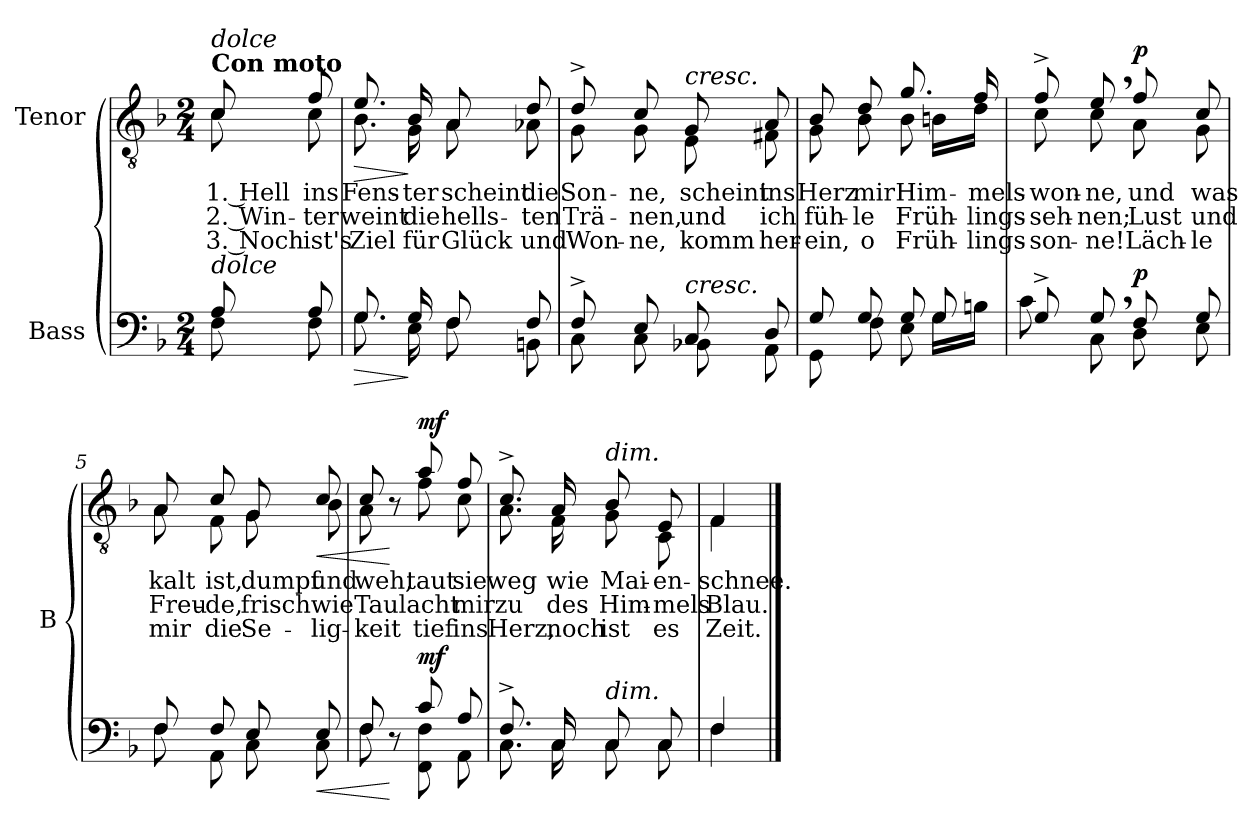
**kern	**dynam	**kern	**text	**text	**text	**dynam
*part2	*part2	*part1	*part1	*part1	*part1	*part1
*staff2	*staff2	*staff1	*staff1	*staff1	*staff1	*staff1
*I"Bass	*	*I"Tenor	*	*	*	*
*I'B	*	*	*	*	*	*
*clefF4	*	*clefGv2	*	*	*	*
*k[b-]	*	*k[b-]	*	*	*	*
*M2/4	*	*M2/4	*	*	*	*
=	=	=	=	=	=	=
*^	*	*^	*	*	*	*
!	!	!	!LO:TX:a:B:t=Con moto	!	!	!	!	!
!	!	!	!LO:TX:a:i:t=dolce	!	!	!	!	!
!LO:TX:a:i:t=dolce	!	!	!	!	!	!	!	!
8A/	8F\	.	8c/	8c\	1. Hell	2. Win-	3. Noch	.
8A/	8F\	.	8f/	8c\	ins	-ter	ist's	.
=1	=1	=1	=1	=1	=1	=1	=1	=1
!	!	!LO:HP:b	!	!	!	!	!	!LO:HP:b
8.G/	8.G\	>	8.e/	8.B-\	Fens-	weint	Ziel	>
16G/	16E\	]	16B-/	16G\	-ter	die	für	]
8F/	8F\	.	8A/	8A\	scheint	hells-	Glück	.
8F/	8BBn\	.	8d/	8A-X\	die	-ten	und	.
=2	=2	=2	=2	=2	=2	=2	=2	=2
8F^/	8C\	.	8d^/	8G\	Son-	Trä-	Won-	.
8E/	8C\	.	8c/	8G\	-ne,	-nen,	-ne,	.
!	!	!	!LO:TX:a:i:t=cresc.	!	!	!	!	!
!LO:TX:a:i:t=cresc.	!	!	!	!	!	!	!	!
8C/	8BB-X\	.	8G/	8E\	scheint	und	komm	.
8D/	8AA\	.	8A/	8F#X\	ins	ich	her-	.
!!LO:LB:g=z	!!
=3	=3	=3	=3	=3	=3	=3	=3	=3
8G/	8GG\	.	8B-/	8G\	Herz	füh-	-ein,	.
8G/	8F\	.	8d/	8B-\	mir	-le	o	.
8G/	8E\	.	8.g/	8B-\	Him-	Früh-	Früh-	.
8G/	16G\LL	.	.	16Bn\LL	.	.	.	.
.	16Bn\JJ	.	16f/	16d\JJ	-mels-	-lings-	-lings-	.
=4	=4	=4	=4	=4	=4	=4	=4	=4
8G^/	8c\	.	8f^/	8c\	-won-	-seh-	-son-	.
8G,/	8C\	.	8e,/	8c\	-ne,	-nen;	-ne!	.
!	!	!LO:DY:a	!	!	!	!	!	!LO:DY:a
8F/	8D\	p	8f/	8A\	und	Lust	Läch-	p
8G/	8E\	.	8c/	8G\	was	und	-le	.
=5	=5	=5	=5	=5	=5	=5	=5	=5
8F/	8F\	.	8A/	8A\	kalt	Freu-	mir	.
8F/	8AA\	.	8c/	8F\	ist,	-de,	die	.
8E/	8C\	.	8G/	8G\	dumpf	frisch	Se-	.
!	!	!LO:HP:b	!	!	!	!	!	!LO:HP:b
8E/	8C\	<	8c/	8B-\	und	wie	-lig-	<
!!LO:LB:g=z	!!
=6	=6	=6	=6	=6	=6	=6	=6	=6
8F/	8F\	.	8c/	8A\	weh,	Tau	-keit	.
8r	8ryy	[	8r	8ryy	.	.	.	[
!	!	!LO:DY:a	!	!	!	!	!	!LO:DY:a
8c/	8FF!\ 8F\	mf	8a/	8f\	taut	lacht	tief	mf
8A/	8AA\	.	8f/	8c\	sie	mir	ins	.
=7	=7	=7	=7	=7	=7	=7	=7	=7
8.F^/	8.C\	.	8.c^/	8.A\	weg	zu	Herz,	.
16C/	16C\	.	16A/	16F\	wie	des	noch	.
!	!	!	!LO:TX:a:i:t=dim.	!	!	!	!	!
!LO:TX:a:i:t=dim.	!	!	!	!	!	!	!	!
8C/	8C\	.	8B-/	8G\	Mai-	Him-	ist	.
8C/	8C\	.	8E/	8C\	-en-	-mels	es	.
=8	=8	=8	=8	=8	=8	=8	=8	=8
4F/	4F\	.	4F/	4F\	-schnee.	Blau.	Zeit.	.
*v	*v	*	*	*	*	*	*	*
*	*	*v	*v	*	*	*	*
==	==	==	==	==	==	==
*-	*-	*-	*-	*-	*-	*-
